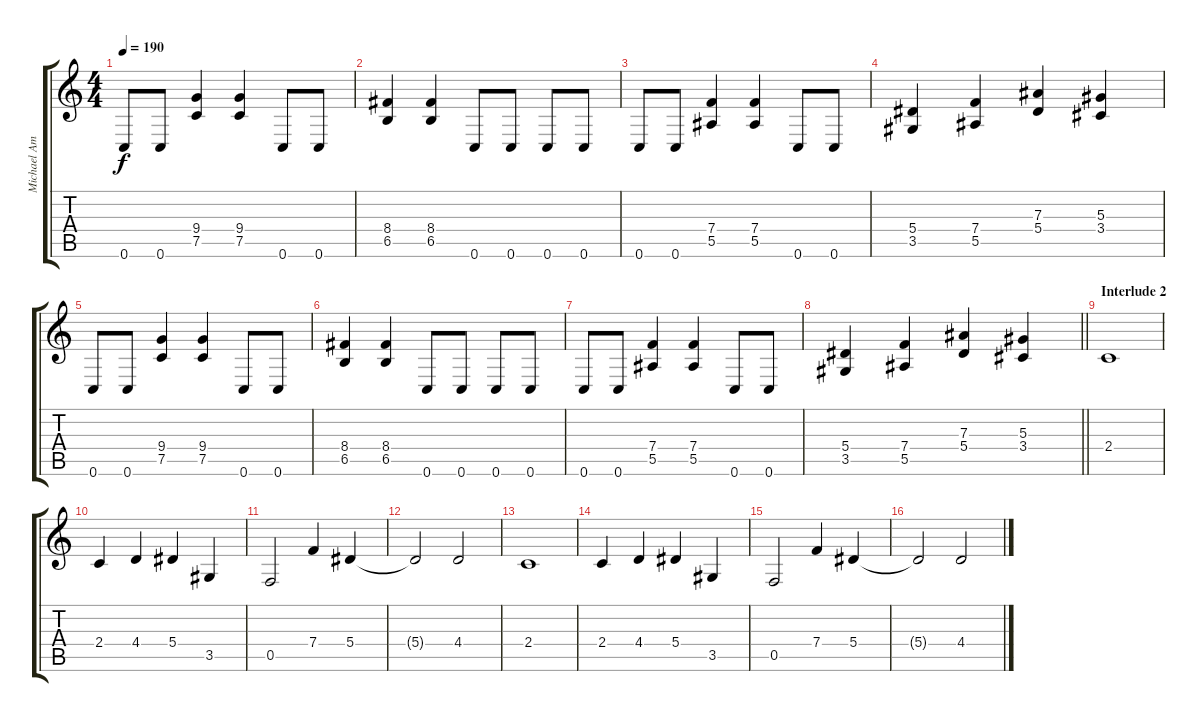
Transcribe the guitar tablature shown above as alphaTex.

\track ("Michael Ammot" "Michael Am") {instrument distortionguitar}
\staff {score tabs}
\tuning (C4 G3 Eb3 Bb2 F2 C2) {hide}
\ts (4 4)
\tempo 190
\clef g2
\ks c
0.6.8{dy f} 0.6.8 (9.4 7.5).4 (9.4 7.5).4 0.6.8 0.6.8 |
(8.4 6.5).4 (8.4 6.5).4 0.6.8 0.6.8 0.6.8 0.6.8 |
0.6.8 0.6.8 (7.4 5.5).4 (7.4 5.5).4 0.6.8 0.6.8 |
(5.4 3.5).4 (7.4 5.5).4 (7.3 5.4).4 (5.3 3.4).4 |
0.6.8 0.6.8 (9.4 7.5).4 (9.4 7.5).4 0.6.8 0.6.8 |
(8.4 6.5).4 (8.4 6.5).4 0.6.8 0.6.8 0.6.8 0.6.8 |
0.6.8 0.6.8 (7.4 5.5).4 (7.4 5.5).4 0.6.8 0.6.8 |
\barLineRight lightlight
(5.4 3.5).4 (7.4 5.5).4 (7.3 5.4).4 (5.3 3.4).4 |
\section ("" "Interlude 2")
2.4.1 |
2.4.4 4.4.4 5.4.4 3.5.4 |
0.5.2 7.4.4 5.4.4 |
5.4{t}.2 4.4.2 |
2.4.1 |
2.4.4 4.4.4 5.4.4 3.5.4 |
0.5.2 7.4.4 5.4.4 |
5.4{t}.2 4.4.2
